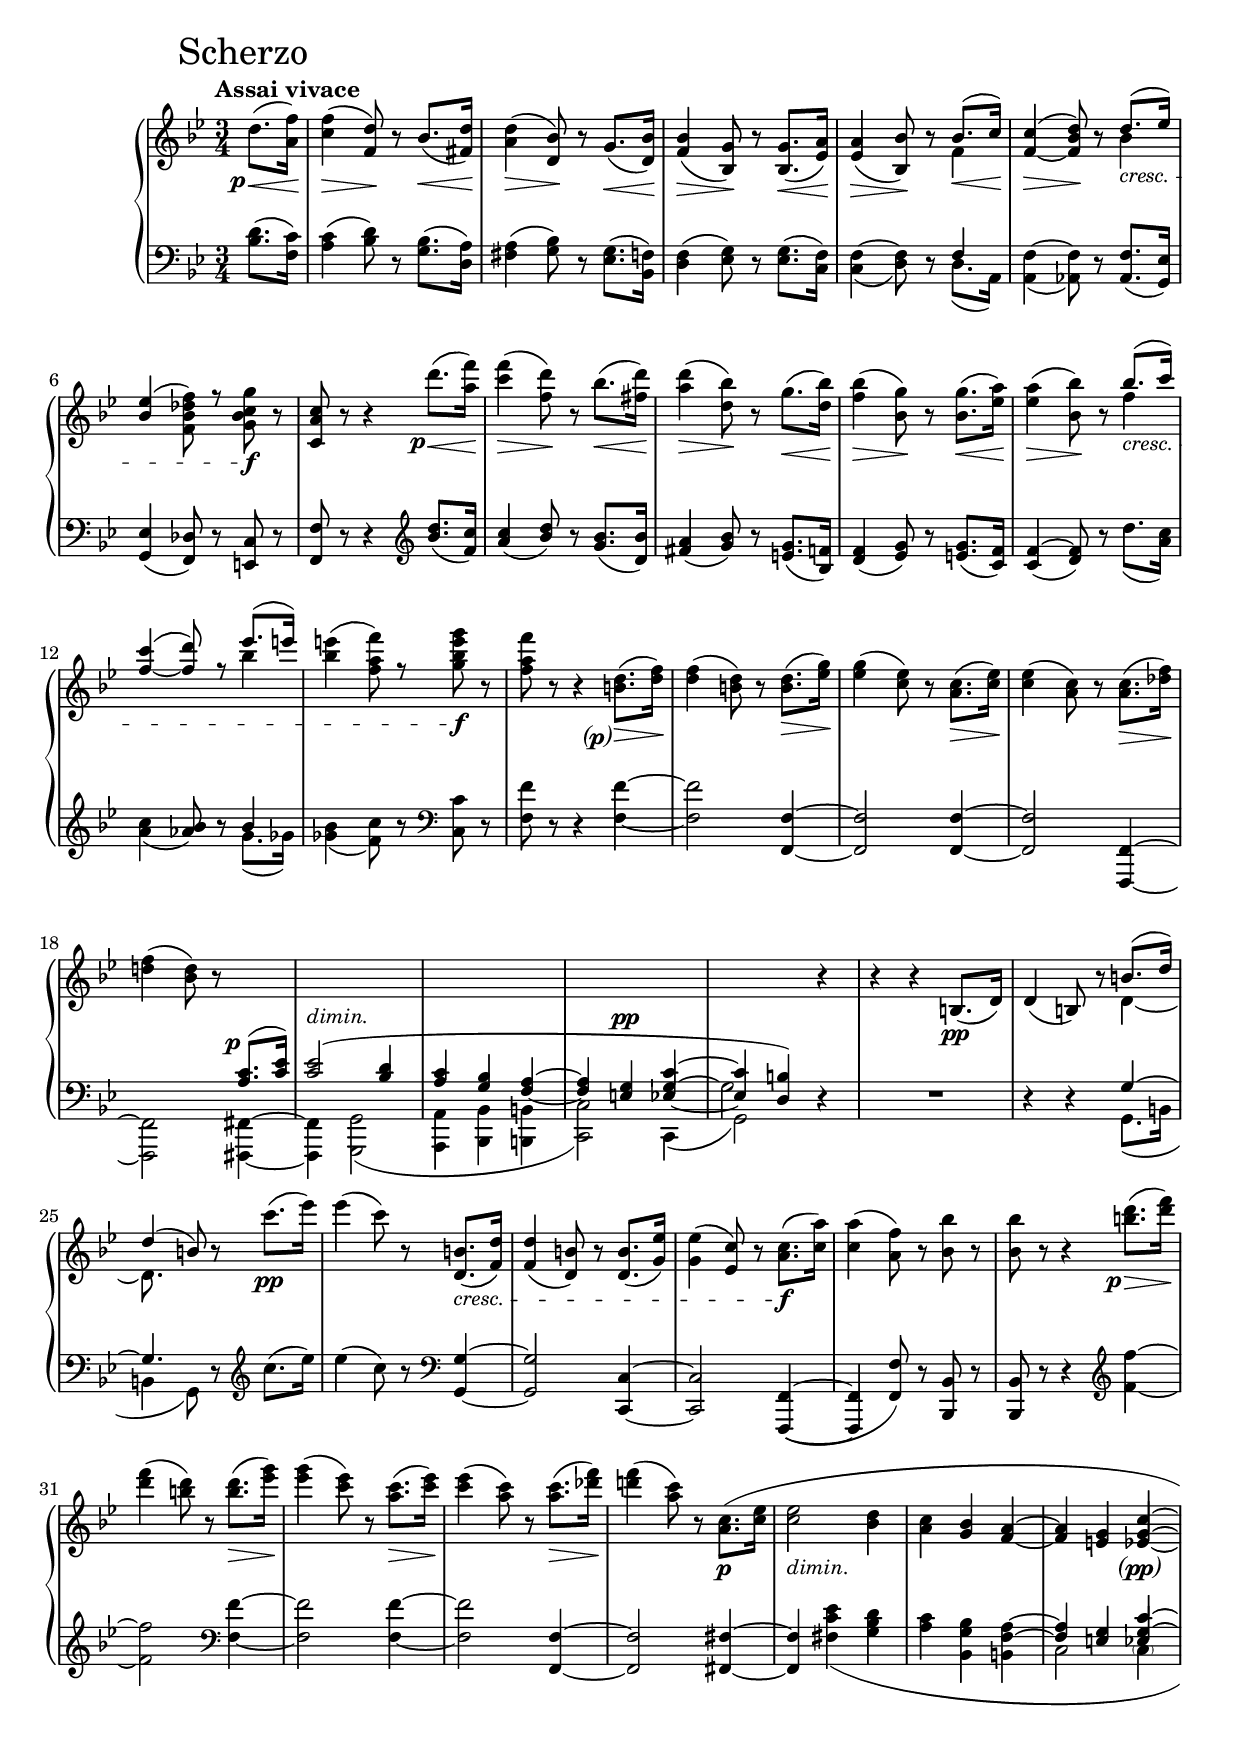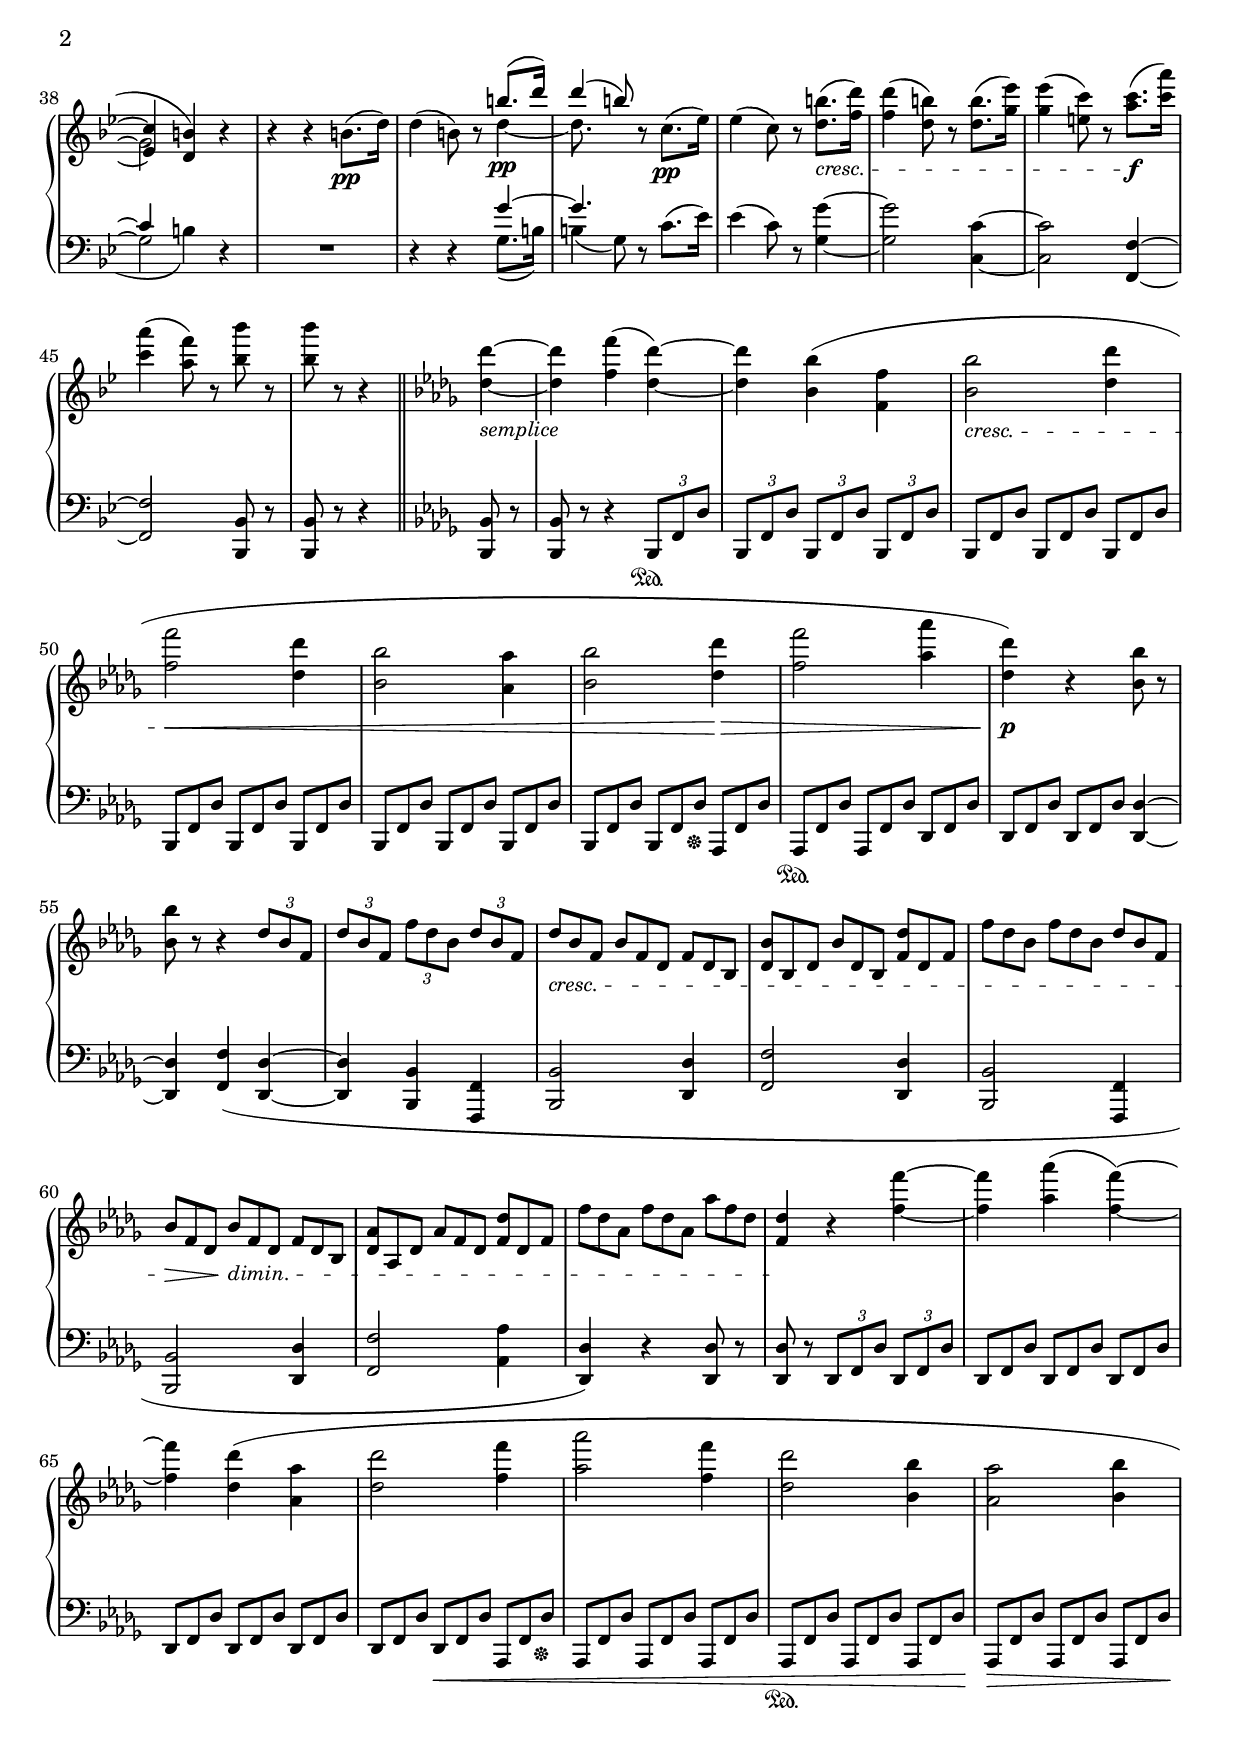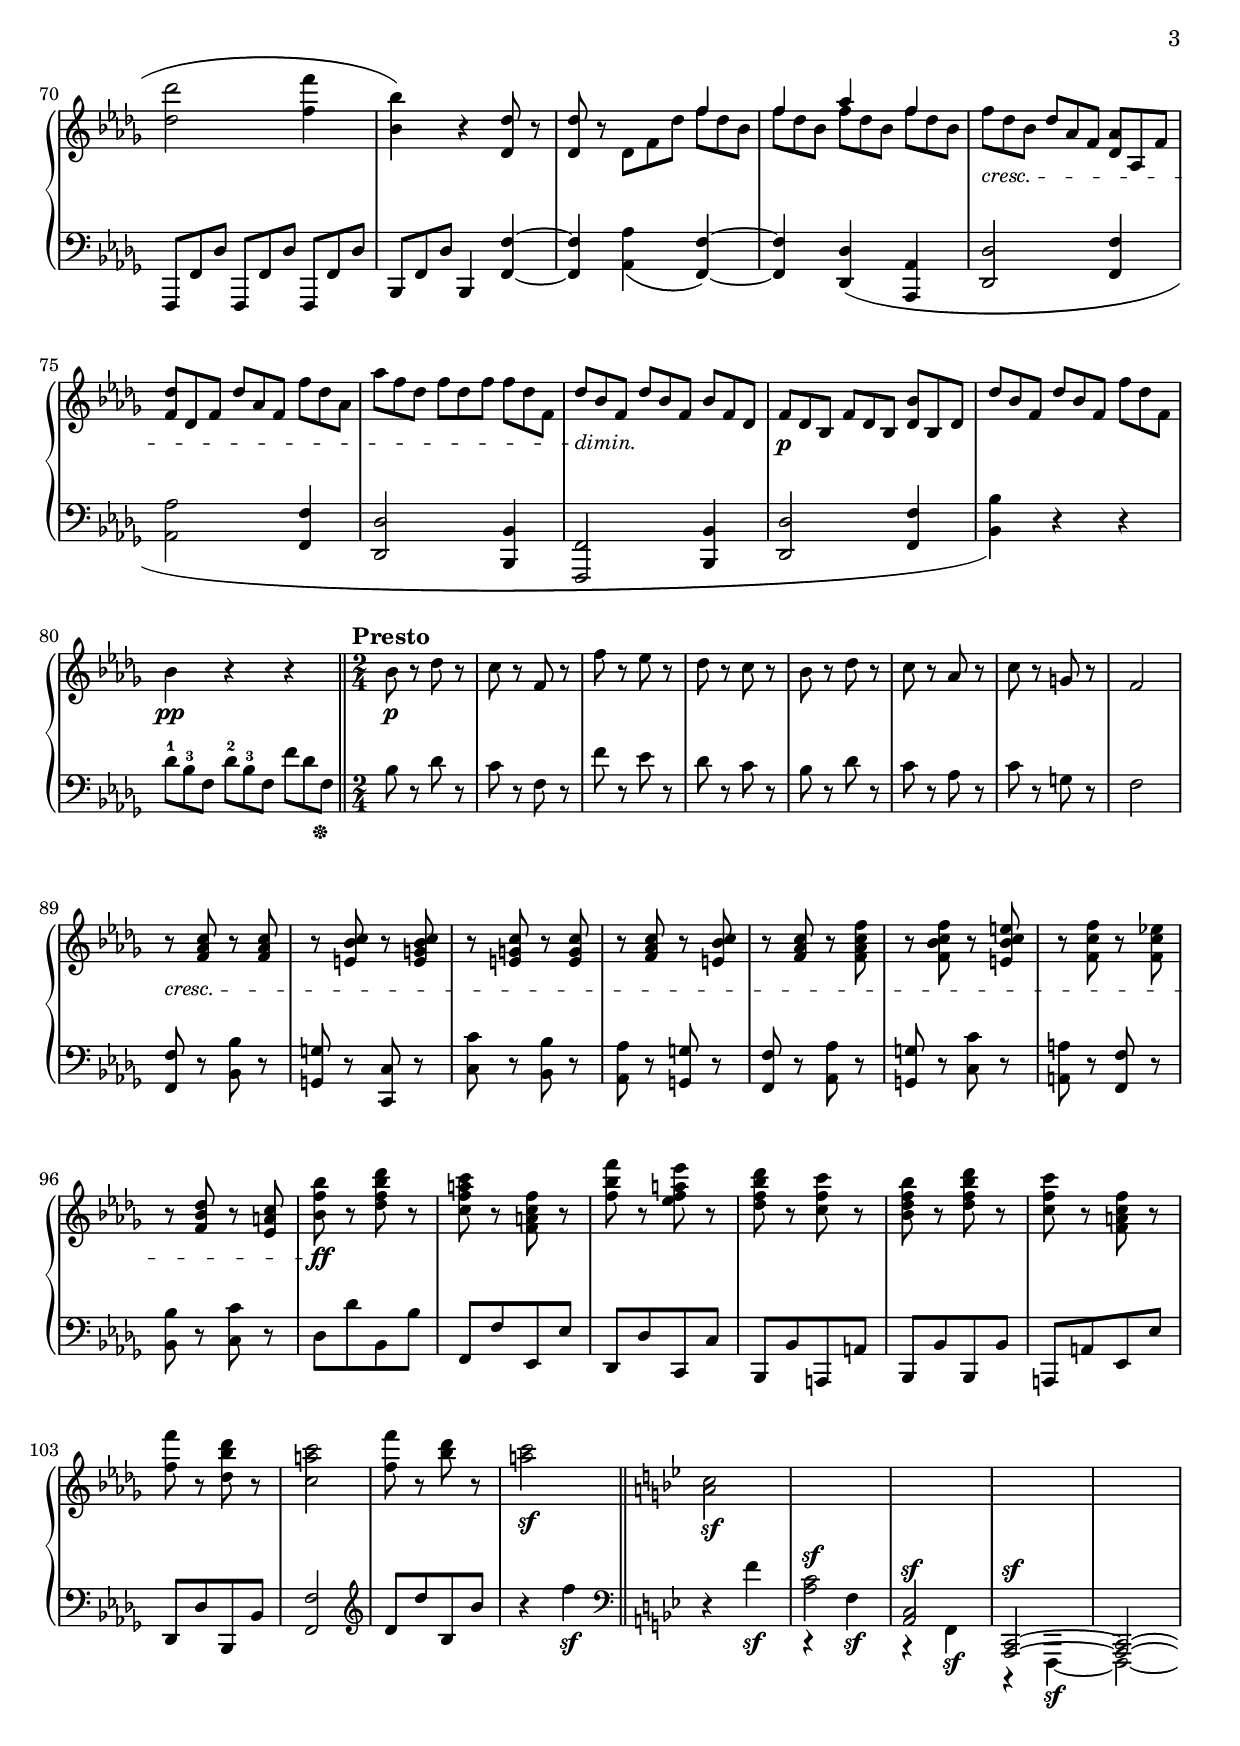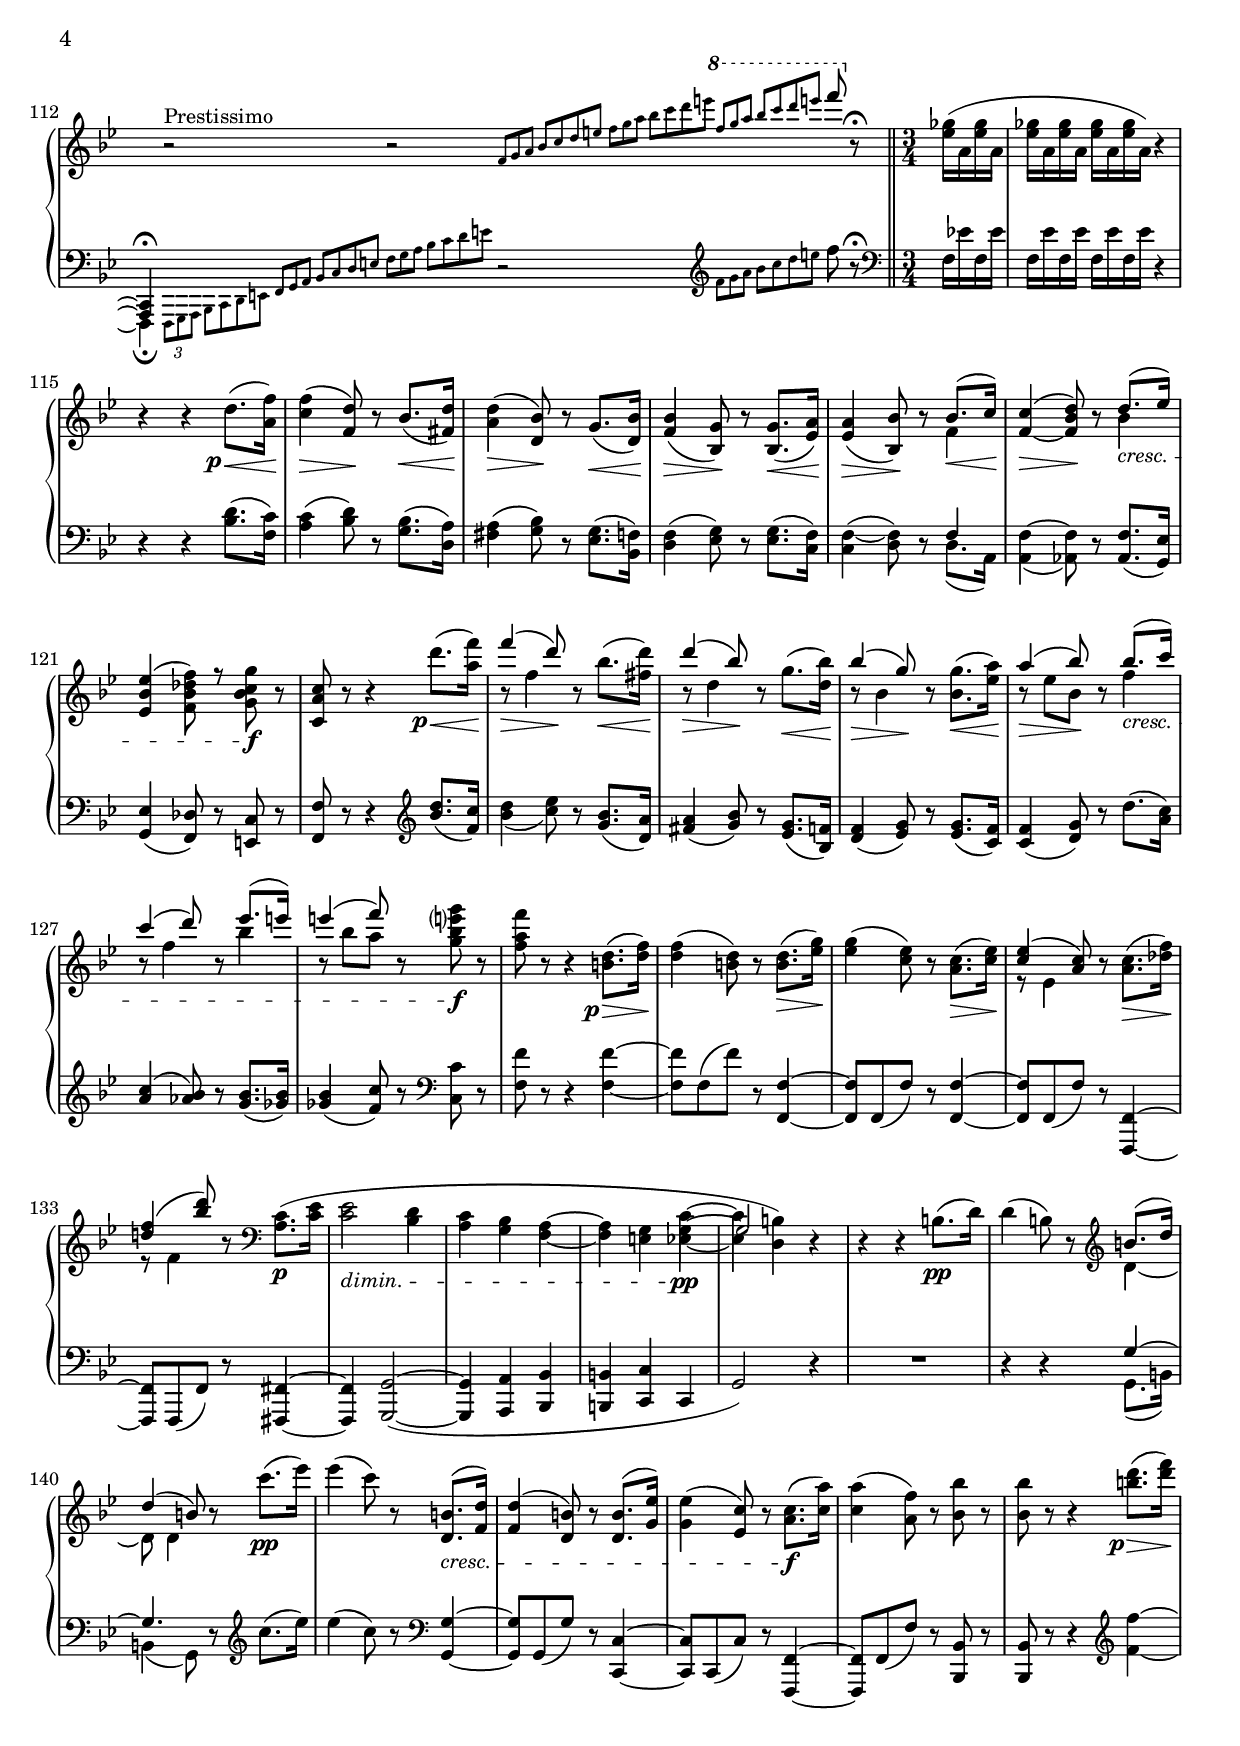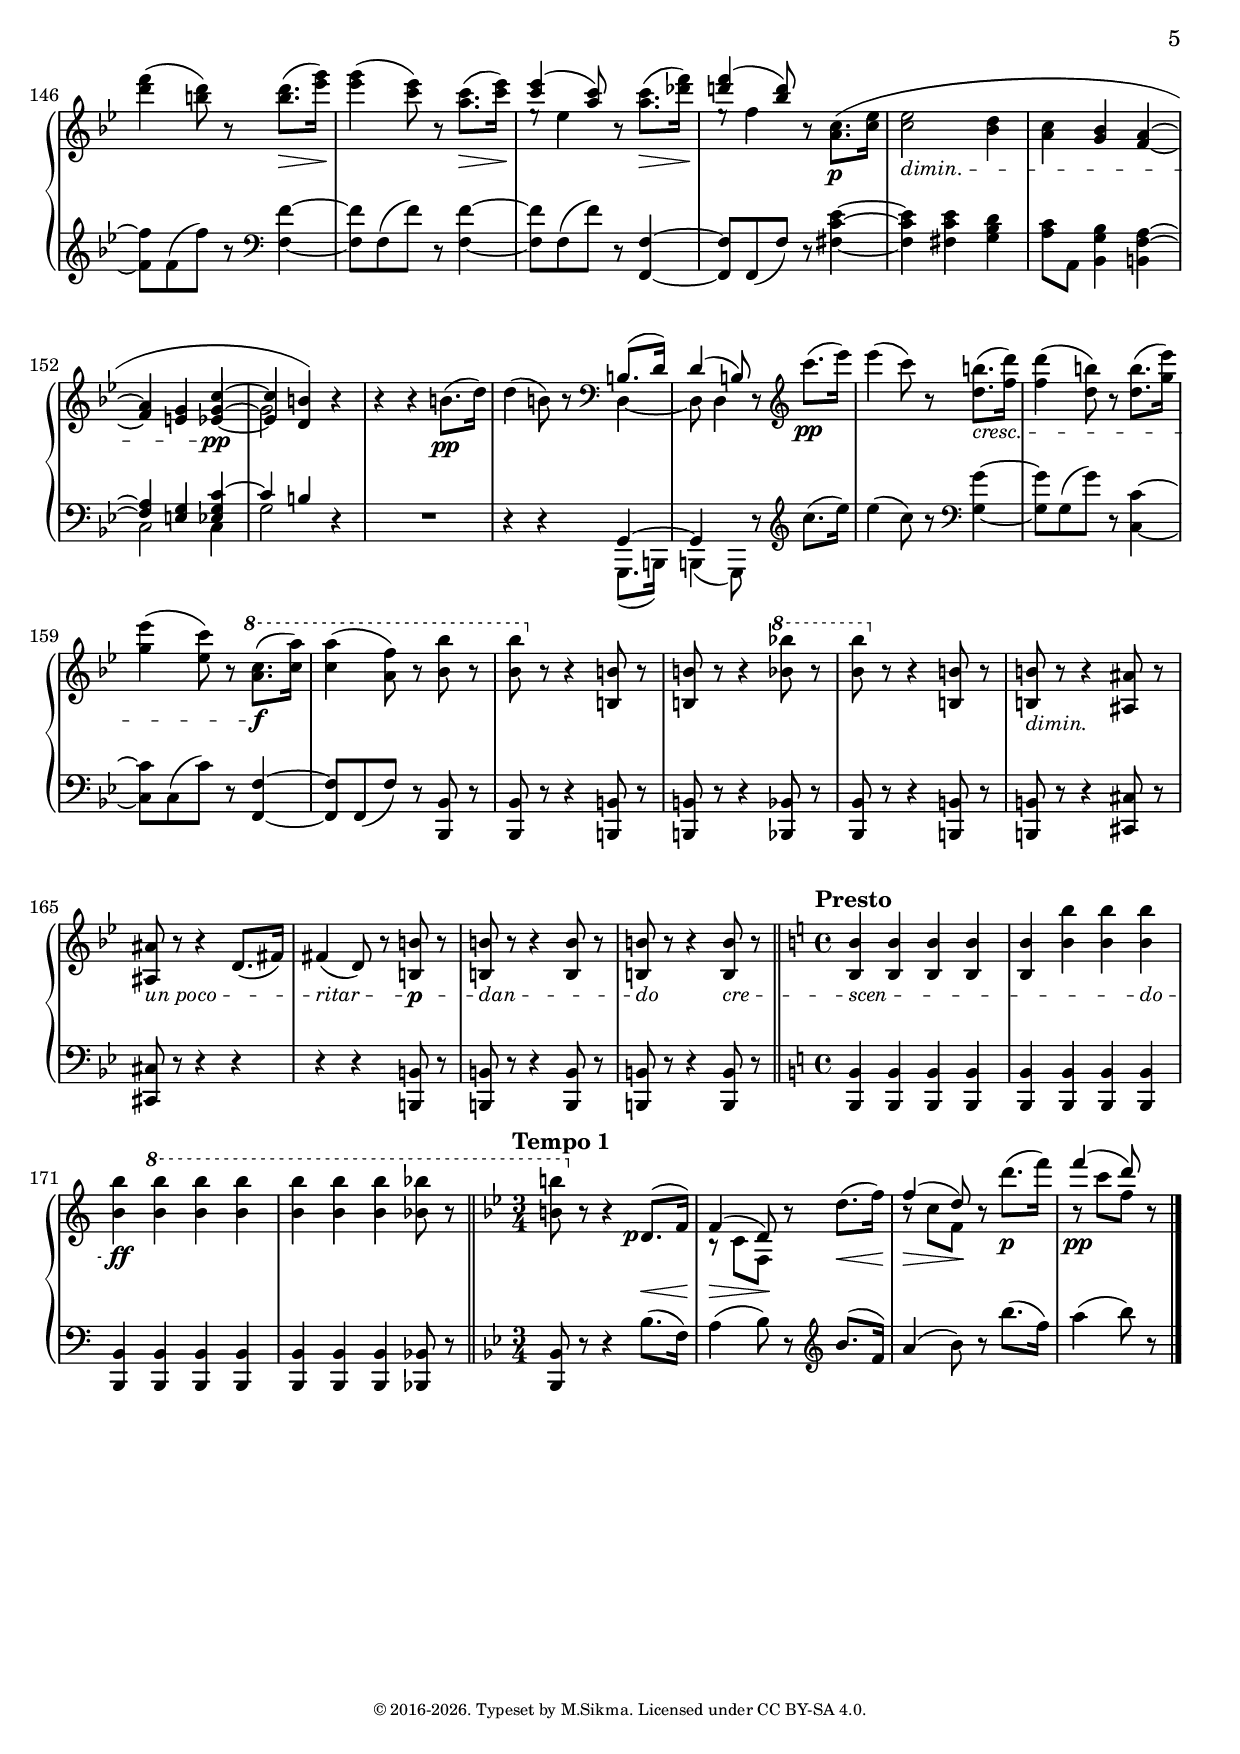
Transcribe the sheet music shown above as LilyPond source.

%===========================================================================
%    Piano Sonata Op.106 (L.Beethoven) - II
%===========================================================================
%
%    (C) 2016-2017, Michiel Sikma <michiel@sikma.org>
%    Licensed under CC BY-SA 4.0.
%
%---------------------------------------------------------------------------

\version "2.19.42"
\include "sonata-op106-includes.ily"

%---------------------------------------------------------------------------
%    II. Scherzo - Assai vivace
%---------------------------------------------------------------------------

two-section-one = {
  \key bes \major
  \time 3/4
  \partial 4
  \tempo "Assai vivace"
}

\bookpart {
  \paper {
    markup-system-spacing = \std-padding-page-n
    bookTitleMarkup = \std-title-markup-page-n
  }
  \header {
    subtitle = "Scherzo"
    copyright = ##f
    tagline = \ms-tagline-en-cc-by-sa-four
  }
  \score {
    \new PianoStaff \with {
      \std-staff-spacing
    } <<
      \set PianoStaff.connectArpeggios = ##t
      %---------------------------------------------------------------------
      %    Right hand
      %---------------------------------------------------------------------
      \new Staff = "right" \with {
        \std-magnification
        \stdDynSize
        midiInstrument = "acoustic grand"
      } {
        \clef treble \relative c'' {
          \two-section-one
          \override Slur.height-limit = #3
          <<
            \relative c'' {
              \stemNeutral
              \once \override Slur.positions = #'(2.18 . 3)
              d8.^(\< <a f'>16) | <c f>4\>^( \stemUp <d f,>8)\!
            }
            \\
            \relative c'' {
              \once \override DynamicText.extra-offset = #'(-2.4 . 1.8)
              \once \override DynamicText.self-alignment-X = #LEFT
              s8._\p
            }
          >> r8
          \once \override Slur.positions = #'(0 . 2.5)
          bes8.(\< <fis d'>16) | <a d>4\>( <bes d,>8)\! r8
          \once \override Slur.positions = #'(0 . 2.5)
          g8.-[(\< <d bes'>16]) <f bes>4\>( <bes, g'>8)\! r8
          \once \override Slur.positions = #'(0 . 2.5)
          <bes g'>8.-[(\< <es a>16]) | <es a>4\>( <bes bes'>8)\! r8
          <<
            \relative c'' {
              bes8.(\< c16) | <f,_~ c'>4\>( <f bes d>8)\!
            }
            \\
            \relative c' {
              f4
            }
          >>
          r8
          <<
            \relative c'' {
              d8.(\cresc es16) | \break <bes es>4( \stemNeutral <f bes des f>8) r8 \stemNeutral <g bes c g'>8\f
            }
            \\
            \relative c'' {
              bes4
            }
          >>
          r8 |
          <c a' c>8 r8 r4
          \once \override DynamicText.extra-offset = #'(-2.4 . 1.8)
          \once \override DynamicText.self-alignment-X = #LEFT
          \override Slur.height-limit = #4
          <<
            \relative c''' {
              \stemNeutral
              \override Slur.height-limit = #4
              d8.(\< <a f'>16) | <c f>4\>( <f, d'>8)\!
            }
            \\
            \relative c'' {
              \once \override DynamicText.extra-offset = #'(-2.4 . 1.8)
              \once \override DynamicText.self-alignment-X = #LEFT
              s8._\p
            }
          >>
          r8
          \once \override Slur.height-limit = #4
          bes''8.(\< <fis d'>16) | <a d>4\>( <d, bes'>8)\! r8
          g8.(\< <d bes'>16) | <f bes>4\>( <bes, g'>8)\! r8
          <g' bes,>8.(\< <es a>16) | <es a>4\>( <bes bes'>8)\! r8
          <<
            \relative c'' {
              \once \override Slur.positions = #'(0 . 2.5)
              \override Slur.height-limit = #5
              bes'8.(\cresc c16) | \break <f,_~ c'>4( <f d'>8) r8
              \once \override Slur.positions = #'(0 . 2.5)
              es'8.( e16) | \stemNeutral <bes e>4( <f a f'>8)
              r8 <g bes e g>8\f
            }
            \\
            \relative c'' {
              f4 | s4 s4 bes4
            }
          >>
          r8 | <f' a f'>8 r8 r4
          \once \override Slur.height-limit = #5
          \once \override Slur.positions = #'(0 . 0)
          <<
            \relative c''' {
              \stemNeutral
              \override Slur.height-limit = #4
              <b, d>8.(\> <d f>16) | <d f>4\!( <b d>8)\!
            }
            \\
            \relative c'' {
              \once \override DynamicText.extra-offset = #'(-3.4 . 2.2)
              \once \override DynamicText.self-alignment-X = #LEFT
              % TODO fix this \p
              s8._\parenP\p
            }
          >>
          r8
          \once \override Slur.height-limit = #7
          \once \override Slur.positions = #'(0 . 0)
          <b, d>8.(\> <es g>16) | <es g>4\!( <c es>8) r8
          <a c>8.(\> <c es>16) | <c es>4\!( <a c>8) r8
          <a c>8.(\> <des f>16) | \break <d! f>4\!( <bes d>8)
          r8
          <<
            \relative c'' {
              \voiceOne
              \once \override Slur.height-limit = #4
              \once \override Slur.positions = #'(0 . 3)
              \change Staff = "left"
              \once \override DynamicText.extra-offset = #'(-1.8 . -2.5)
              \once \override DynamicText.self-alignment-X = #LEFT
              <a, c>8.^(^\p <c es>16) | <c es>2^(^\textDecrescEnd "dimin." <bes d>4 |
              <a c>4 <g bes>4 <f_~ a^~>4 |
              <f a>4 <e g>4^\pp <es_~ c'^~>4 |
              <es c'>4 <b' d,>4)
              \change Staff = "right"
            }
            \\
            \relative c {
              \voiceOne
              \change Staff = "left"
              s4 |
              s2. |
              s2. |
              s2 g'4^~ |
              \voiceTwo
              g2
              \change Staff = "right"
            }
          >>
          r4 | r4 r4
          b,8.(\pp d16) | d4( b8) r8 \clef treble
          <<
            \relative c'' {
              \once \override Slur.height-limit = #4
              b8.( d16) | \break d4( b8)
            }
            \\
            \relative c' {
              d4_~ | d8.
            }
          >>
          r8
          \once \override Slur.positions = #'(1 . 1)
          c''8.(\pp es16) | es4( c8) r8
          \once \override Slur.positions = #'(0 . 2.5)
          <d,, b'>8.(\cresc <f d'>16) | <f d'>4( <d b'>8) r8
          \once \override Slur.positions = #'(0 . 2.5)
          <d b'>8.( <g es'>16) | <g es'>4( <es c'>8) r8
          \once \override Slur.positions = #'(2.2 . 2.5)
          \once \override Slur.height-limit = #9
          \once \override Slur.eccentricity = #-0.55
          <a c>8.(\f <c a'>16) | <c a'>4( <a f'>8) r8
          <bes bes'>8 r8 | <bes bes'>8 r8 r4
          <<
            \relative c'' {
              \stemNeutral
              \override Slur.height-limit = #4
              <b' d>8.(\> <d f>16) | \break <d f>4\!( <b d>8)
            }
            \\
            \relative c'' {
              \once \override DynamicText.extra-offset = #'(-2.4 . 1.8)
              \once \override DynamicText.self-alignment-X = #LEFT
              s8._\p
            }
          >>
          r8
          <b' d>8.(\> <es g>16) | <es g>4\!( <c es>8) r8
          \once \override Slur.positions = #'(0 . 0)
          <a c>8.(\> <c es>16) | <c es>4\!( <a c>8) r8
          <a c>8.(\> <des f>16) | <d! f>4\!( <a c>8) r8
          <<
            \relative c''' {
              \voiceTwo
              \once \override Slur.height-limit = #5
              <a, c>8.^(\p <c es>16 | <c es>2_\textDecrescEnd "dimin." <bes d>4 |
              <a c>4
              \voiceOne
              <g bes>4 <f_~ a^~>4 |
              <f a>4 <e g>4 <es_~ c'^~>4\parenP\pp |
              <es c'>4 <b' d,>4)
            }
            \\
            \relative c' {
              s4 |
              s2. |
              s2. |
              s2 \voiceOne g'4^~ |
              \voiceTwo
              g2
            }
          >>
          r4 | r4 r4
          b,8.(\pp d16) | d4( b8) r8
          <<
            \relative c''' {
              \once \override Slur.positions = #'(0 . 6)
              \once \override Slur.height-limit = #5
              b8.(\pp d16) | d4( b8)
            }
            \\
            \relative c'' {
              d4_~ | d8.
            }
          >>
          r8
          c8.(\pp es16) | es4( c8) r8
          <d b'>8.(\cresc <f d'>16) | <f d'>4( <d b'>8) r8
          <d b'>8.( <g es'>16) | <g es'>4( <e c'>8) r8
          <a c>8.(\f <c a'>16) | <c a'>4( <a f'>8) r8
          <bes bes'>8 r8 | <bes bes'>8 r8 r4
          \bar "||"
          \key bes \minor
          <des,_~ des'^~>4_\sempliceWhiteout |
          <des des'> <f f'>^( <des_~ des'^~>) |
          <des des'>\!
          \once \override Slur.positions = #'(2 . 5.6)
          \once \override Slur.eccentricity = #0.7
          \once \override Slur.height-limit = #4.5
          <bes bes'>^( <f f'> |
          <bes bes'>2\cresc <des des'>4 |
          \break
          <f f'>2\< <des des'>4 |
          <bes bes'>2 <aes aes'>4 |
          <bes bes'>2 <des des'>4\> |
          <f f'>2 <aes aes'>4 |
          <des, des'>4)\!\p r4 <bes bes'>8 r8 |
          \break
          <bes bes'>8 r8 r4
          \explicitTuplets
          \tuplet 3/2 \relative c'' { des8 bes f } |
          \tuplet 3/2 \relative c'' { des8 bes f }
          \tuplet 3/2 \relative c'' { f8 des bes }
          \tuplet 3/2 \relative c'' { des8 bes f } |
          \implicitTuplets
          \tuplet 3/2 \relative c'' { des8\cresc bes f }
          \tuplet 3/2 \relative c'' { bes8 f des }
          \tuplet 3/2 \relative c' { f8 des bes } |

          \tuplet 3/2 \relative c' { <des bes'>8 bes des }
          \tuplet 3/2 \relative c' { bes'8 des, bes }
          \tuplet 3/2 \relative c' { <f des'>8 des f } |

          \tuplet 3/2 \relative c'' { f8 des bes }
          \tuplet 3/2 \relative c'' { f8 des bes }
          \tuplet 3/2 \relative c'' { des8 bes f } |
          \break
          \tuplet 3/2 \relative c'' { bes8\> f des }
          \tuplet 3/2 \relative c'' { bes8_\textDecresc "dimin." f des }
          \tuplet 3/2 \relative c' { f8 des bes } |

          \tuplet 3/2 \relative c' { <des aes'>8 aes des }
          \tuplet 3/2 \relative c'' { aes8 f des }
          \tuplet 3/2 \relative c' { <f des'>8 des f } |
          \tuplet 3/2 \relative c'' { f8 des aes }
          \tuplet 3/2 \relative c'' { f8 des aes }
          \tuplet 3/2 \relative c''' { aes8 f des } |

          <f des'>4\! r4 <f'_~ f'^~>4 |
          <f f'>4 <aes aes'>4^( <f_~ f'^~>) |
          \break
          <f f'>4
          \once \override Slur.positions = #'(2 . 4.6)
          \once \override Slur.eccentricity = #0.7
          \once \override Slur.height-limit = #4.5
          <des des'>4^( <aes aes'> |
          <des des'>2 <f f'>4 |
          <aes aes'>2 <f f'>4 |
          <des des'>2 <bes bes'>4 |
          <aes aes'>2 <bes bes'>4 |
          <des des'>2 <f f'>4 |
          <bes, bes'>4) r4 <des, des'>8 r8 | <des des'>8 r8

          <<
            \relative c'' {
              s4 f4 |
              f4 aes f
            }
            \\
            {
              \implicitTuplets
              \tuplet 3/2 \relative c' { des8 f des' }
              \tuplet 3/2 \relative c'' { f8 des bes } |
              \tuplet 3/2 \relative c'' { f8 des bes }
              \tuplet 3/2 \relative c'' { f8 des bes }
              \tuplet 3/2 \relative c'' { f8 des bes }
            }
          >> |
          \tuplet 3/2 \relative c'' { f8\cresc des bes }
          \tuplet 3/2 \relative c'' { des8 aes f }
          \tuplet 3/2 \relative c'' { <des, aes'>8 aes f' } |
          \break
          \tuplet 3/2 \relative c' { <f des'>8 des f }
          \tuplet 3/2 \relative c'' { des8 aes f }
          \tuplet 3/2 \relative c'' { f8 des aes } |
          \tuplet 3/2 \relative c''' { aes8 f des }
          \tuplet 3/2 \relative c'' { f8 des f }
          \tuplet 3/2 \relative c'' { f8 des f, } |
          \tuplet 3/2 \relative c'' { des8_\textDecrescEnd "dimin." bes f }
          \tuplet 3/2 \relative c'' { des8 bes f }
          \tuplet 3/2 \relative c'' { bes8 f des } |
          \tuplet 3/2 \relative c' { f8\p des bes }
          \tuplet 3/2 \relative c' { f8 des bes }
          \tuplet 3/2 \relative c' { <des bes'>8 bes des } |
          \tuplet 3/2 \relative c'' { des8 bes f }
          \tuplet 3/2 \relative c'' { des8 bes f }
          \tuplet 3/2 \relative c'' { f8 des f, } |
          bes'4\pp r4 r4
          \bar "||"
          \time 2/4
          \tempo "Presto"
          bes8\p r8 des8 r8 |
          c8 r8 f,8 r8 |
          f'8 r8 es8 r8 |
          des8 r8 c8 r8 |
          bes8 r8 des8 r8 |
          c8 r8 aes8 r8 |
          c8 r8 g8 r8 |
          f2 |

          \break
          r8\cresc <f aes c>8 r8 <f aes c>8 |
          r8 <e bes' c>8 r8 <e g bes c>8 |
          r8 <e g c>8 r8 <e g c>8 |
          r8 <f aes c>8 r8 <e bes' c>8 |
          r8 <f aes c>8 r8 <f aes c f>8 |
          r8 <f bes c f>8 r8 <e bes' c e>8 |
          r8 <f c' f>8 r8 <f c' es!>8 |
          \break
          r8 <f bes des>8 r8 <es a c>8 |

          <bes' f' bes>8\ff r8 <des f bes des>8 r8 |
          <c f a c>8 r8 <f, a c f>8 r8 |
          <f' bes f'>8 r8 <es f a es'>8 r8 |
          <des f bes des>8 r8 <c f c'>8 r8 |
          <bes des f bes>8 r8 <des f bes des>8 r8 |
          <c f c'>8 r8 <f, a c f>8 r8 |
          <f' f'>8 r8 <des bes' des>8 r8 |
          <c a' c>2 |
          <f f'>8 r8 <bes des>8 r8 |
          <a c>2\sf |
          \bar "||"
          \key bes \major
          <a, c>2\sf |
          \change Staff = "left"
          <a, c>2^\sf |
          \clef bass <a, c>2^\sf |
          s2 |
          s2 |
          \change Staff = "right"
          s4
          \relative c'' {
            <<
              {
                % Workaround for \teeny - works with \magnifyStaff
                \once \override Dots.dot-count = #0
                \override Rest.font-size = #-3
                b2.\rest
              }
              \\
              {
                s2.^\markup "Prestissimo"
              }
            >>
            s2.
            % Workaround for \teeny - works with \magnifyStaff
            \override NoteHead.font-size = #-3
            \override Rest.font-size = #-3
            \once \override Dots.dot-count = #0
            b2.\rest
            \stemUp
            \once \override Beam.positions = #'(1.0 . 2.0) % start: -1.5 . -0.5
            \tuplet 3/2 { f8 g a }
            \once \override Beam.positions = #'(2.5 . 4.5) % start: 0.0 . 1.5
            bes-[ c d e]
            \stemDown
            \once \override Beam.positions = #'(0.2 . 0.8)
            \tuplet 3/2 { f g a }
            \once \override Beam.positions = #'(1.0 . 2.0)
            bes-[ c d e]
            \ottava #1
            \set Staff.ottavation = "8"
            \stemUp
            \once \override Beam.positions = #'(4.5 . 5.5) % start: 2.0 . 3.0
            \tuplet 3/2 { f g a }
            \once \override Beam.positions = #'(6.0 . 8.0) % start: 3.5 . 5.0
            bes-[ c d e]
            % Workaround for \normalsize - works with \magnifyStaff
            \override NoteHead.font-size = #0
            \override Rest.font-size = #0
            f8
            \ottava #0
          }
          \stemNeutral
          r8\fermata
          \bar "||"
          \time 3/4
          <es''' ges>16^( a, <es' ges> a, |
          <es' ges> a, <es' ges> a, <es' ges> a, <es' ges> a,) r4 |
          \break
          r4 r4
          \relative c'' {
            \override Slur.height-limit = #3
            <<
              \relative c'' {
                \stemNeutral
                \once \override Slur.positions = #'(2.18 . 3)
                d8.(\< <a f'>16) | <c f>4\>( \stemUp <d f,>8)\!
              }
              \\
              \relative c'' {
                \once \override DynamicText.extra-offset = #'(-2.4 . 1.8)
                \once \override DynamicText.self-alignment-X = #LEFT
                s8._\p
              }
            >> r8
            \once \override Slur.positions = #'(0 . 2.5)
            bes8.(\< <fis d'>16) | <a d>4\>( <bes d,>8)\! r8
            \once \override Slur.positions = #'(0 . 2.5)
            g8.-[(\< <d bes'>16]) <f bes>4\>( <bes, g'>8)\! r8
            \once \override Slur.positions = #'(0 . 2.5)
            <bes g'>8.-[(\< <es a>16]) | <es a>4\>( <bes bes'>8)\! r8
            <<
              \relative c'' {
                bes8.(\< c16) | <f,_~ c'>4\>( <f bes d>8)\!
              }
              \\
              \relative c' {
                f4
              }
            >>
            r8
            <<
              \relative c'' {
                d8.(\cresc es16) | \break <es, bes' es>4( \stemNeutral <f bes des f>8) r8 \stemNeutral <g bes c g'>8\f
              }
              \\
              \relative c'' {
                bes4
              }
            >>
            r8 |
            <c a' c>8
          }
          r8 r4
          <<
            \relative c'' {
              s4 | b8\rest \stemDown f'4
            }
            \\
            \relative c''' {
              \once \override Slur.positions = #'(5.5 . 5.5)
              d8.^(\< <a f'>16) | \stemUp
              \once \override Voice.Stem.length = #3.8
              f'4\>^( d8)\!
            }
            \\
            \relative c'' {
              \once \override DynamicText.extra-offset = #'(-2.4 . 1.8)
              \once \override DynamicText.self-alignment-X = #LEFT
              s8._\p
            }
          >>
          r8
          <<
            \relative c'' {
              s4 | b8\rest \stemDown d4
            }
            \\
            \relative c''' {
              \once \override Slur.positions = #'(4.5 . 4.5)
              bes8.^(\< <fis d'>16) | \stemUp
              \once \override Voice.Stem.length = #3.8
              d'4\>^( bes8)\!
            }
          >>
          r8
          <<
            \relative c'' {
              s4 | b8\rest \stemDown bes4
            }
            \\
            \relative c''' {
              \once \override Slur.positions = #'(3.5 . 3.5)
              g8.^(\< <d bes'>16) | \stemUp
              \once \override Voice.Stem.length = #3.8
              bes'4\>^( g8)\!
            }
          >>
          r8
          <<
            \relative c'' {
              s4 | b8\rest \stemDown es8-[ bes]
            }
            \\
            \relative c'' {
              <bes g'>8.^(\< <es a>16) | \stemUp a4\>^( bes8)\!
            }
          >>
          r8
          <<
            \relative c''' {
              bes8.^(\cresc c16) | \break c4^( d8) b,8\rest
              \once \override Slur.height-limit = #4
              es'8.( e16) | e4^( f8) b,,8\rest
              \stemDown
              <g' bes e? g>8\f b,8\rest |
              <f' a f'>8
            }
            \\
            \relative c'' {
              f4 | b,8\rest f'4 s8
              bes4 | b,8\rest bes'8-[ a]
            }
          >>
          r8 r4
          \once \override Slur.height-limit = #5
          \once \override Slur.positions = #'(0 . 0)
          <<
            \relative c''' {
              \stemNeutral
              \override Slur.height-limit = #4
              <b, d>8.^(\> <d f>16) | <d f>4\!^( <b d>8)\!
            }
            \\
            \relative c'' {
              \once \override DynamicText.extra-offset = #'(-2.4 . 1.8)
              \once \override DynamicText.self-alignment-X = #LEFT
              s8._\p
            }
          >>
          r8
          \once \override Slur.height-limit = #7
          \once \override Slur.positions = #'(0 . 0)
          <b d>8.^(\> <es g>16) | <es g>4\!^( <c es>8) r8
          <<
            \relative c' {
              s4 | s8 \stemDown es4
            }
            \\
            \relative c'' {
              \once \override Slur.height-limit = #7
              \once \override Slur.positions = #'(1 . 1)
              <a c>8.^(\> <c es>16) | e,8\rest\!
            }
            \\
            \relative c'' {
              s4 | \stemUp
              \once \override Voice.Stem.length = #6.5
              <c es>4^( <a c>8)
            }
          >>
          r8
          <<
            \relative c' {
              s4 | s8 \stemDown f4
            }
            \\
            \relative c'' {
              \once \override Slur.height-limit = #7
              \once \override Slur.positions = #'(1 . 1)
              <a c>8.^(\> <des f>16) | e,8\rest\!
            }
            \\
            \relative c'' {
              s4 | \stemUp
              <d! f>4^( <bes' d>8)
            }
          >>
          r8
          \clef bass
          <<
            \relative c'' {
              \voiceTwo
              \once \override Slur.height-limit = #4
              \once \override Slur.positions = #'(0 . 3)
              % Todo: move to lower staff
              <a, c>8.^(\p <c es>16 | <c es>2_\textDecresc "dimin." <bes d>4 |
              <a c>4 <g bes>4 <f_~ a^~>4 |
              <f a>4 <e g>4 <es_~ c'^~>4\pp |
              <es c'>4 <b' d,>4)
            }
            \\
            \relative c {
              \voiceTwo
              s4 |
              s2. |
              s2. |
              s2 g'4^~ |
              \voiceOne
              g2
            }
          >>
          r4 | r4 r4
          b,8.^(\pp d16) | d4^( b8) r8 \clef treble
          <<
            \relative c'' {
              \once \override Slur.height-limit = #4
              b8.^( d16) | \break d4^( b8)
            }
            \\
            \relative c' {
              d4_~ | d8 d4
            }
          >>
          r8
          \once \override Slur.positions = #'(1 . 1)
          c''8.^(\pp es16) | es4^( c8) r8
          \once \override Slur.positions = #'(0 . 2.5)
          <d,, b'>8.^(\cresc <f d'>16) | <f d'>4^( <d b'>8) r8
          \once \override Slur.positions = #'(0 . 2.5)
          <d b'>8.^( <g es'>16) | <g es'>4^( <es c'>8) r8
          \once \override Slur.positions = #'(2.2 . 2.5)
          \once \override Slur.height-limit = #9
          \once \override Slur.eccentricity = #-0.55
          <a c>8.^(\f <c a'>16) | <c a'>4^( <a f'>8) r8
          <bes bes'>8 r8 | <bes bes'>8 r8 r4
          <<
            \relative c'' {
              \stemNeutral
              \override Slur.height-limit = #4
              <b' d>8.^(\> <d f>16) | \break <d f>4\!^( <b d>8)
            }
            \\
            \relative c'' {
              \once \override DynamicText.extra-offset = #'(-2.4 . 1.8)
              \once \override DynamicText.self-alignment-X = #LEFT
              s8._\p
            }
          >>
          r8
          <b' d>8.^(\> <es g>16) | <es g>4\!^( <c es>8) r8
          \once \override Slur.positions = #'(0 . 0)
          <<
            \relative c'' {
              s4 | s8 \stemDown es4
            }
            \\
            \relative c''' {
              \once \override Slur.height-limit = #7
              \once \override Slur.positions = #'(1 . 1)
              <a c>8.^(\> <c es>16) | e,8\rest\!
            }
            \\
            \relative c''' {
              s4 | \stemUp
              <c es>4^( <a c>8)
            }
          >>
          r8
          <<
            \relative c'' {
              s4 | s8 \stemDown f4
            }
            \\
            \relative c''' {
              \once \override Slur.height-limit = #7
              \once \override Slur.positions = #'(1 . 1)
              <a c>8.^(\> <des f>16) | e,8\rest\!
            }
            \\
            \relative c''' {
              s4 | \stemUp
              <d! f>4^( <bes d>8)
            }
          >>
          r8
          <<
            \relative c''' {
              \voiceTwo
              \once \override Slur.height-limit = #5
              <a, c>8.^(\p <c es>16 | <c es>2_\textDecresc "dimin." <bes d>4 |
              <a c>4
              \voiceOne
              <g bes>4 <f_~ a^~>4 |
              \break <f a>4 <e g>4 <es_~ c'^~>4\pp |
              <es c'>4 <b' d,>4)
            }
            \\
            \relative c' {
              s4 |
              s2. |
              s2. |
              s2 \voiceOne g'4^~ |
              \voiceTwo
              g2
            }
          >>
          r4 | r4 r4
          b,8.^(\pp d16) | d4^( b8) r8 \clef bass
          <<
            \relative c' {
              \once \override Slur.height-limit = #4
              \once \override Slur.positions = #'(0 . 4.5)
              b8.^( d16) | d4^( b8)
            }
            \\
            \relative c {
              d4_~ | d8 d4
            }
          >>
          r8 \clef treble
          \once \override Slur.positions = #'(1 . 1)
          c'8.^(\pp es16) | es4^( c8) r8
          \once \override Slur.positions = #'(0 . 2.5)
          <d, b'>8.^(\cresc <f d'>16) | <f d'>4^( <d b'>8) r8
          \once \override Slur.positions = #'(0 . 2.5)
          <d b'>8.^( <g es'>16) | \break <g es'>4^( <es c'>8) r8
          \once \override Slur.positions = #'(2.2 . 2.5)
          \once \override Slur.height-limit = #9
          \once \override Slur.eccentricity = #-0.55
          \ottava #1
          \set Staff.ottavation = #"8"
          <a c>8.^(\f <c a'>16) | <c a'>4^( <a f'>8) r8
          <bes bes'>8 r8 | <bes bes'>8
          \ottava #0
          r8 r4
          \relative c' {
            <b b'>8 r8 <b b'>8 r8 r4
          }
          \ottava #1
          \set Staff.ottavation = #"8"
          <bes! bes'!>8 r8 | <bes bes'>8
          \ottava #0
          r8 r4
          \relative c' {
            <b b'>8 r8 <b b'>8_\textDecrescEnd "dimin." r8 r4
          }
          \relative c' {
            <ais ais'>8 r8 <ais ais'>8_\textDecresc "un poco" r8 r4
          }
          d,,8._( fis16) | fis4_(_\textDecresc "ritar" d8) r8
          <b b'>8\p_\textDecresc " " r8 |
          <b b'>8_\textDecresc "dan" r8 r4 <b b'>8 r8 |
          <b b'>8_\textDecrescEnd "do" r8 r4 <b b'>8_\textCresc "cre" r8
          \bar "||"
          \time 4/4
          \tempo "Presto"
          \key c \major
          <b b'>4_\textCresc "scen" 4 4 4 |
          4 <b' b'>4 4 4_\textCresc "do" |
          4\ff
          \ottava #1
          \set Staff.ottavation = #"8"
          <b' b'>4 4 4 |
          4 4 4 <bes bes'>8 r8
          \bar "||"
          \time 3/4
          \tempo "Tempo 1"
          \key bes \major
          <b b'>
          \ottava #0
          r8 r4
          <<
            \relative c' {
              \once \override Slur.positions = #'(2.5 . 1.2)
              d8.^(\< f16) | f4\>^( d8)\!
            }
            \\
            \relative c' {
              s4 | b8\rest c8-[ f,]
            }
            \\
            \relative c'' {
              \once \override DynamicText.extra-offset = #'(-2.4 . 1.8)
              \once \override DynamicText.self-alignment-X = #LEFT
              s8._\p
            }
          >>
          r8
          <<
            \relative c'' {
              \once \override Slur.positions = #'(0 . 1.2)
              \stemDown d8.^(\< f16) | \stemUp
              \once \override Voice.Stem.length = #3.5
              f4\>^( d8)\!
            }
            \\
            \relative c'' {
              s4 | b8\rest c8-[ f,]
            }
          >>
          r8
          <<
            \relative c''' {
              \once \override Slur.positions = #'(0 . 1.2)
              \stemDown d8.^(\p f16) | \stemUp
              \once \override Voice.Stem.length = #3.5
              f4\pp^( d8)
            }
            \\
            \relative c''' {
              s4 | b,8\rest c'8-[ f,]
            }
          >>
          r8
          \bar "|."
        }
      }
      %---------------------------------------------------------------------
      %    Left hand
      %---------------------------------------------------------------------
      \new Staff = "left" \with {
        \std-magnification
        \stdDynSize
        midiInstrument = "acoustic grand"
      } {
        \clef bass \relative c' {
          \two-section-one
          \override Slur.height-limit = #3
          <bes d>8.^( <f c'>16) | <a c>4^( <bes d>8) r8
          <g bes>8.^( <d a'>16) | <fis a>4^( <g bes>8) r8
          <es g>8.^( <bes f'>16) | <d f>4^( <es g>8) r8
          <es g>8.^( <c f>16) | <c f^~>4_( <d f>8) r8
          <<
            {
               f4
            }
            \\
            {
              d8._( a16) | <a f'^~>4_( <aes f'>8)
            }
          >>
          r8
          \stemUp
          <aes f'>8._( <g es'>16) | <g es'>4_( <f des'>8) r8
          <e c'>8 r8 | <f f'>8 r8 r4 \clef treble
          <bes'' d>8._( <f c'>16) | <a c>4_( <bes d>8) r8
          <g bes>8._( <d bes'>16) | <fis a>4_( <g bes>8) r8
          <e g>8._( <bes f'>16) | <d f>4_( <es g>8) r8
          <e g>8._( <c f>16) | <c f^~>4_( <d f>8) r8
          \stemNeutral
          d'8._( <a c>16) | <a c>4_( <aes bes>8) r8
          <<
            {
              bes4
            }
            \\
            {
              g8._( ges16) | <ges bes>4_( <f c'>8)
            }
          >>
          r8
          \clef bass <c, c'>8 r8 <f f'>8 r8 r4
          <f_~ f'^~>4 |
          <f f'>2 <f,_~ f'^~>4 |
          <f f'>2 <f_~ f'^~>4 |
          <f f'>2 <f,_~ f'^~>4 |
          \stemDown
          <f f'>2 <fis_~ fis'^~>4 |
          <fis fis'>4 <g g'>2_( |
          <a a'>4 <bes bes'> <b b'> |
          <c c'>2) c4_( |
          g'2) r4 |
          \stemNeutral
          R2. |
          r4 r4
          <<
            {
              g'4^~ | g4.
            }
            \\
            {
              g,8._( b16 | b4 g8)
            }
          >>
          r8 \clef treble
          c''8.^( es16) | es4^( c8) r8 \clef bass
          <g,,_~ g'^~>4 | <g g'>2
          <c,_~ c'^~>4 | <c c'>2
          \once \override Slur.positions = #'(0 . 3.5)
          \once \override Slur.eccentricity = #0.5
          % Todo: check this slur.
          <f,_~ f'^~>4_( | <f f'>4
          <f' f'>8) r8 <bes, bes'>8 r8 |
          <bes bes'>8 r8 r4 \clef treble
          <f'''_~ f'^~>4 | <f f'>2 \clef bass
          <f,_~ f'^~>4 | <f f'>2
          <f_~ f'^~>4 | <f f'>2
          <f,_~ f'^~>4 | <f f'>2
          <fis_~ fis'^~>4 | <fis fis'>4
          <<
            \relative c {
              \stemDown
              s2 |
              <a' c>4 <bes, g' bes>4 <b f'^~ a^~>4 |
              \stemUp
              <f' a>4 <e g>4 <es g^~>4 |
              \stemDown
              g2
            }
            \\
            \relative c, {
              \once \override Slur.height-limit = #5
              \once \override Slur.eccentricity = #1
              \once \override Slur.positions = #'(-2 . -1)
              <fis' c' es>4_( <g bes d>4 |
              s2 s4 |
              c,2 \parenthesize c4 |
              s4 b'4)
            }
            \\
            \relative c {
              \voiceOne
              s2 |
              s2 s4 | s4 s4 c'4^~ |
              c4
            }
          >>
          r4 |
          R2. |
          r4 r4
          <<
            \relative c'' {
              g4^~ | g4.
            }
            \\
            \relative c' {
              g8._( b16) | b4_( g8)
            }
          >>
          r8
          c''8.^( es16) | es4^( c8) r8
          <g_~ g'^~>4 | <g g'>2
          <c,_~ c'^~>4 | <c c'>2
          <f,_~ f'^~>4 | <f f'>2
          <bes, bes'>8 r8 | <bes bes'>8 r8 r4
          \bar "||"
          \key bes \minor
          <bes bes'>8 r8 | <bes bes'>8 r8 r4
          \tuplet 3/2 \relative c, { bes8\sustainOn f' des' }
          \repeat unfold 3 \tuplet 3/2 \relative c, { bes8 f' des' }
          \implicitTuplets
          \repeat unfold 10 \tuplet 3/2 \relative c, { bes8 f' des' }
          \tuplet 3/2 \relative c, { bes8 f' des'\sustainOff }
          \tuplet 3/2 \relative c, { aes8 f' des' }
          \tuplet 3/2 \relative c, { aes8\sustainOn f' des' }
          \tuplet 3/2 \relative c, { aes8 f' des' }
          \tuplet 3/2 \relative c, { des8 f des' }
          \tuplet 3/2 \relative c, { des8 f des' }
          \tuplet 3/2 \relative c, { des8 f des' }
          <des_~ des'^~>4 | <des des'> <f f'>_(
          <des_~ des'^~>4 | <des des'> <bes bes'> <f f'>
          <bes bes'>2 <des des'>4 |
          <f f'>2 <des des'>4 |
          <bes bes'>2 <f f'>4 |
          <bes bes'>2 <des des'>4 |
          <f f'>2 <aes aes'>4 |
          <des, des'>4) r4 <des des'>8 r8 | <des des'> r8
          \explicitTuplets
          \tuplet 3/2 \relative c, { des8 f des' }
          \tuplet 3/2 \relative c, { des8 f des' }
          \implicitTuplets
          \tuplet 3/2 \relative c, { des8 f des' }
          \repeat unfold 6 \tuplet 3/2 \relative c, { des8 f des' }
          \tuplet 3/2 \relative c, { des8\< f des' }
          \tuplet 3/2 \relative c, { aes8 f' des'\sustainOff }
          \repeat unfold 3 \tuplet 3/2 \relative c, { aes8 f' des' }
          \tuplet 3/2 \relative c, { aes8\sustainOn f' des' }
          \tuplet 3/2 \relative c, { aes8 f' des' }
          \tuplet 3/2 \relative c, { aes8 f' des' }
          \tuplet 3/2 \relative c, { aes8\!\> f' des' }
          \tuplet 3/2 \relative c, { aes8 f' des' }
          \tuplet 3/2 \relative c, { aes8 f' des'\! }
          \repeat unfold 3 \tuplet 3/2 \relative c, { f,8 f' des' }
          \tuplet 3/2 \relative c, { bes8 f' des' }
          bes4 <f'_~ f'^~>4 | <f f'>
          <aes aes'>4_( <f_~ f'^~>) | <f f'>
          \once \override Slur.positions = #'(2 . -3.2)
          \once \override Slur.eccentricity = #0.7
          \once \override Slur.height-limit = #4.5
          <des des'>_( <aes aes'> |
          <des des'>2 <f f'>4 |
          <aes aes'>2 <f f'>4 |
          <des des'>2 <bes bes'>4 |
          <f f'>2 <bes bes'>4 |
          <des des'>2 <f f'>4 |
          <bes bes'>4) r4 r4 |
          \tuplet 3/2 \relative c' { des8-1 bes-3 f }
          \tuplet 3/2 \relative c' { des8-2 bes-3 f }
          \tuplet 3/2 \relative c' { f8 des f,\sustainOff }
          \bar "||"
          \time 2/4
          \tempo "Presto"
          bes'8 r des r |
          c r f, r |
          f' r es r |
          des r c r |
          bes r des r |
          c r aes r |
          c r g r |
          f2 |
          <f, f'>8 r <bes bes'> r |
          <g g'> r <c, c'> r |
          <c' c'> r <bes bes'> r |
          <aes aes'> r <g g'> r |
          <f f'> r <aes aes'> r |
          <g g'> r <c c'> r |
          <a a'> r <f f'> r |
          <bes bes'> r <c c'> r |
          des8-[ des' bes, bes'] |
          f,-[ f' es, es'] |
          des,-[ des' c, c'] |
          bes,-[ bes' a, a'] |
          bes,-[ bes' bes, bes'] |
          a,-[ a' es es'] |
          des,-[ des' bes, bes'] |
          <f f'>2 \clef treble |
          des''8-[ des' bes, bes'] |
          r4 f'4\sf \clef bass
          \bar "||"
          \key bes \major
          r4 f,\sf |
          r4 f,\sf |
          \stemDown r4 f,\sf \stemNeutral |
          <<
            \relative c {
              <a,^~ c^~>2^\sf |
              <a^~ c^~>2 |
              <a c>4^\fermata
            }
            \\
            \relative c,, {
              r4 f_~\sf |
              f2_~ |
              \pageBreak
              f4_\fermata
            }
          >>
          \set Timing.measureLength = #(ly:make-moment 20/4)
          \explicitTuplets
          \relative c,, {
            \stemDown
            % Workaround for \teeny - works with \magnifyStaff
            \override NoteHead.font-size = #-3
            \override Rest.font-size = #-3
            %
            % Overrides for the beam positions are calculated as follows:
            %
            % - If the stems go down,
            %   - The first note of the four note beam is the anchor, and its
            %     stem is size 2.5.
            %   - The last note of the four note beam is 1.0 higher than the
            %     first note of the four note beam.
            %   - The three note beam uses the same values, minus (0.8 . 1.2).
            %   - If not anchored to a staff line, the three note beam is
            %     another minus (0.0 . 0.1). This is because normally the beams
            %     are snapped to the staff lines slightly.
            %
            % - If the stems go up,
            %   - The first note of the four note beam is 2.5 long.
            %   - The last note of the four note beam is 3.0 long.
            %   - Both the first and last notes of the three note beam are 2.5 long.
            %
            % This is more or less arbitrary but it makes them have pretty much
            % the same angle in comparison to the angle of the notes.
            %
            \once \override Beam.positions = #'(-7.8 . -7.3)
            \tuplet 3/2 { f8 g a }
            \once \override Beam.positions = #'(-7.0 . -6.0)
            bes-[ c d e]
            \stemUp
            \implicitTuplets
            \once \override Beam.positions = #'(0.0 . 1.0) % start: -2.5 . -1.5
            \tuplet 3/2 { f8 g a }
            \once \override Beam.positions = #'(1.5 . 3.5) % start: -1.0 . 0.5
            bes-[ c d e]
            \stemDown
            \once \override Beam.positions = #'(-0.8 . -0.2) % start: 1.0 . 2.0
            \tuplet 3/2 { f8 g a }
            % Beam positions are calculated using this as the base.
            \once \override Beam.positions = #'(0.0 . 1.0)
            bes-[ c d e]
            \once \override Dots.dot-count = #0
            \relative c d2.\rest
            s2.
            \clef treble
            \once \override Beam.positions = #'(-3.3 . -2.8) % minus 0.0 . 0.1
            \tuplet 3/2 { f8 g a }
            \once \override Beam.positions = #'(-2.5 . -1.5)
            bes-[ c d e]
            % Workaround for \normalsize - works with \magnifyStaff
            \override NoteHead.font-size = #0
            \override Rest.font-size = #0
            f8
          }
          r8^\fermata \clef bass
          \stemNeutral
          \bar "||"
          \time 3/4
          f'16
          \set Timing.measureLength = #(ly:make-moment 1/4)
          es'! f, es' |
          f,
          \set Timing.measureLength = #(ly:make-moment 3/4)
          es' f, es' f, es' f, es' r4 |
          r4 r4
          \override Slur.height-limit = #3
          <bes d>8.^( <f c'>16) | <a c>4^( <bes d>8) r8
          <g bes>8.^( <d a'>16) | <fis a>4^( <g bes>8) r8
          <es g>8.^( <bes f'>16) | <d f>4^( <es g>8) r8
          <es g>8.^( <c f>16) | <c f_~>4^( <d f>8) r8
          <<
            {
               f4
            }
            \\
            {
              d8._( a16) | <a f'^~>4_( <aes f'>8)
            }
          >>
          r8
          \stemUp
          <aes f'>8._( <g es'>16) | <g es'>4_( <f des'>8) r8
          <e c'>8 r8 | <f f'>8 r8 r4

          \clef treble
          <bes'' d>8._( <f c'>16) | \stemDown <bes d>4_( <c es>8) r8
          \stemNeutral
          <g bes>8._( <d a'>16) | <fis a>4_( <g bes>8) r8
          <es g>8._( <bes f'!>16) | <d f>4_( <es g>8) r8
          <es g>8._( <c f>16) | <c f>4_( <d g>8) r8
          d'8.^( <a c>16) | \stemUp <a c>4^( <aes bes>8) r8
          <g bes>8._( <ges bes>16) | <ges bes>4_( <f c'>8) r8
          \clef bass
          \stemNeutral
          <c, c'>8 r8 | <f f'>8 r8 r4
          <f_~ f'^~>4 | <f f'>8 f^( f') r8
          <f,,_~ f'^~>4 | <f f'>8 f_( f') r8
          <f,_~ f'^~>4 | <f f'>8 f_( f') r8
          <f,,_~ f'^~>4 | <f f'>8 f_( f') r8
          <fis,_~ fis'^~>4 | <fis fis'>4 <g_~ g'^~>2_( |
          <g g'>4 <a a'> <bes bes'> | <b b'> <c c'> c | g'2) r4 |
          R2. |
          r4 r4
          <<
            \relative c' {
              g4^~ | g4.
            }
            \\
            \relative c {
              g8._( b16) | b4_( g8)
            }
          >>
          r8 \clef treble
          c''8.^( es16) | es4^( c8)
          r8
          \clef bass
          <g,,_~ g'^~>4 | <g g'>8 g_( g') r8
          <c,,_~ c'^~>4 | <c c'>8 c_( c') r8
          <f,,_~ f'^~>4 | <f f'>8 f'_( f') r8
          <bes,, bes'>8 r8 | <bes bes'>8 r8 r4
          \clef treble
          <f'''_~ f'^~>4 | <f f'>8 f^( f') r8 \clef bass
          <f,,_~ f'^~>4 | <f f'>8 f^( f') r8
          <f,_~ f'^~>4 | <f f'>8 f^( f') r8
          <f,,_~ f'^~>4 | <f f'>8 f_( f') r8
          <<
            \relative c {
              s4 |
              s2. |
              s2. |
              \stemDown c2 c4 |
              g'2
            }
            \\
            \relative c {
              <fis_~ c'^~ es^~>4 |
              <fis c' es>4 4 <g bes d> |
              <a c>8-[ a,] <bes g' bes>4 <b f'^~ a^~> |
              \stemUp <f' a>4 <e g> <es g c^~> |
              c'4 b4
            }
          >>
          r4 |
          R2. |
          r4 r4
          <<
            \relative c {
              g4^~ | g4
            }
            \\
            \relative c, {
              g8._( b16) | b4_( g8)
            }
          >>
          r8
          \clef treble
          c''8.^( es16) | es4^( c8) r8
          \clef bass
          <g,_~ g'^~>4 | <g g'>8 g^( g') r8
          <c,,_~ c'^~>4 | <c c'>8 c^( c') r8
          <f,,_~ f'^~>4 | <f f'>8 f_( f') r8
          <bes,, bes'>8 r8 | <bes bes'>8 r8 r4
          <b b'>8 r8 | <b b'>8 r8 r4
          <bes bes'>8 r8 | <bes bes'>8 r8 r4
          <b b'>8 r8 | <b b'>8 r8 r4
          <cis cis'>8 r8 | <cis cis'>8 r8 r4
          r4 | r4 r4
          <b b'>8 r8 | <b b'>8 r8 r4
          <b b'>8 r8 | <b b'>8 r8 r4
          <b b'>8 r8 |
          \key c \major
          \repeat unfold 15 { <b b'>4 }
          <bes bes'>8 r8
          \bar "||"
          \key bes \major
          <bes bes'>8 r8 r4
          bes''8.^( f16) | a4^( bes8) r8
          \clef treble
          bes'8.^( f16) | a4^( bes8) r8
          bes'8.^( f16) | a4^( bes8) r8
        }
      }
    >>
    \layout {
      \context {
        \Score
        \override SpacingSpanner.common-shortest-duration = #(ly:make-moment 1/8)
        \consists #Span_stem_engraver
      }
    }
    \midi {
      \tempo 4 = 60
    }
  }
}
